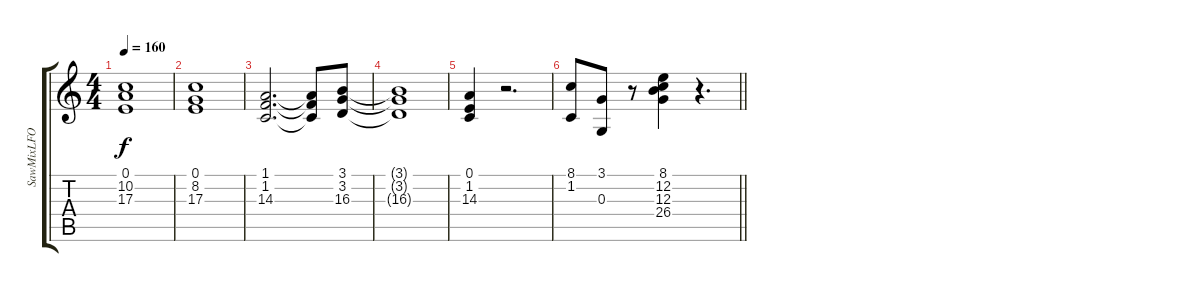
\track ("SawMixLFO" "SawMixLFO") {instrument lead2sawtooth}
\staff {score tabs}
\tuning (E4 B3 G3 D3 A2 E2) {hide}
\ts (4 4)
\tempo 160
\clef g2
\ks c
(0.1 10.2 17.3).1{dy f} |
(0.1 8.2 17.3).1 |
(1.1 1.2 14.3).2{d} (1.1{t} 1.2{t} 14.3{t}).8 (3.1 3.2 16.3).8 |
(3.1{t} 3.2{t} 16.3{t}).1 |
(0.1 1.2 14.3).4 r.2{d} |
\barLineRight lightlight
(8.1 1.2).8 (3.1 0.3).8 r.8 (8.1 12.2 12.3 26.4).4 r.4{d}
